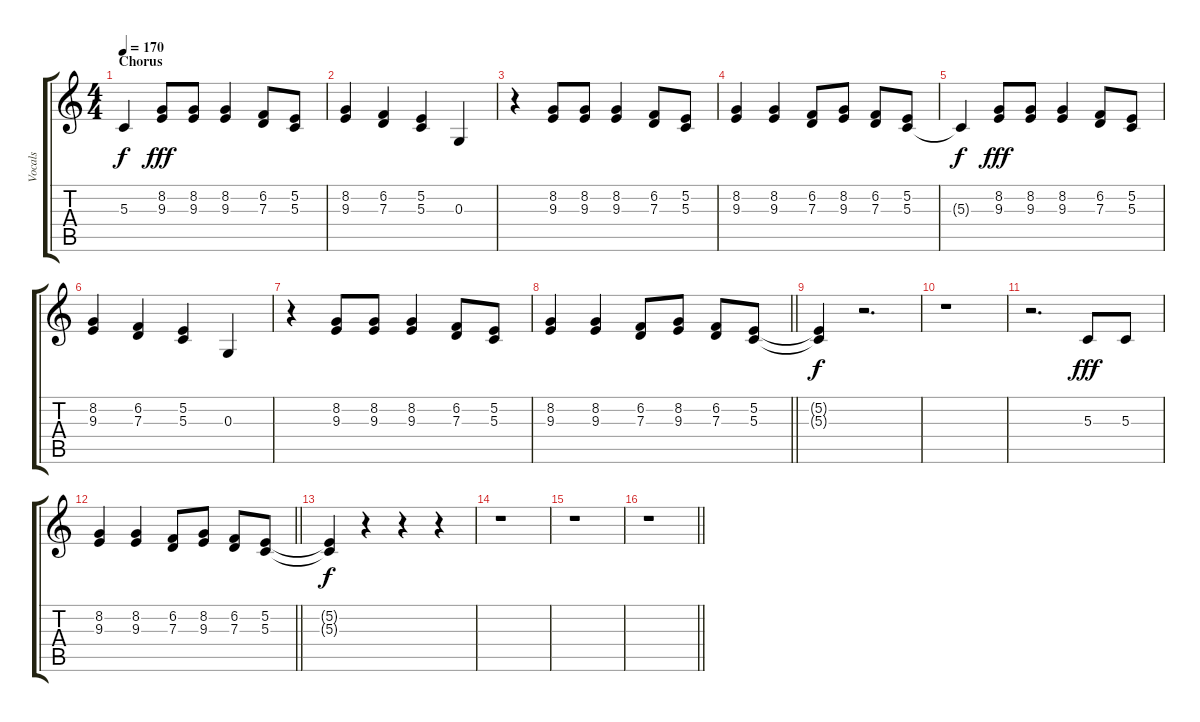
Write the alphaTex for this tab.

\track ("Vocals" "Vocals") {instrument tenorsax}
\staff {score tabs}
\tuning (E4 B3 G3 D3 A2 E2) {hide}
\ts (4 4)
\section ("" "Chorus")
\tempo 170
\clef g2
\ks c
5.3{t}.4{dy f} (8.2 9.3).8{dy fff} (8.2 9.3).8 (8.2 9.3).4 (6.2 7.3).8 (5.2 5.3).8 |
(8.2 9.3).4 (6.2 7.3).4 (5.2 5.3).4 0.3.4 |
r.4 (8.2 9.3).8 (8.2 9.3).8 (8.2 9.3).4 (6.2 7.3).8 (5.2 5.3).8 |
(8.2 9.3).4 (8.2 9.3).4 (6.2 7.3).8 (8.2 9.3).8 (6.2 7.3).8 (5.2 5.3).8 |
5.3{t}.4{dy f} (8.2 9.3).8{dy fff} (8.2 9.3).8 (8.2 9.3).4 (6.2 7.3).8 (5.2 5.3).8 |
(8.2 9.3).4 (6.2 7.3).4 (5.2 5.3).4 0.3.4 |
r.4 (8.2 9.3).8 (8.2 9.3).8 (8.2 9.3).4 (6.2 7.3).8 (5.2 5.3).8 |
\barLineRight lightlight
(8.2 9.3).4 (8.2 9.3).4 (6.2 7.3).8 (8.2 9.3).8 (6.2 7.3).8 (5.2 5.3).8 |
(5.2{t} 5.3{t}).4{dy f} r.2{d} |
r.1 |
r.2{d} 5.3.8{dy fff} 5.3.8 |
\barLineRight lightlight
(8.2 9.3).4 (8.2 9.3).4 (6.2 7.3).8 (8.2 9.3).8 (6.2 7.3).8 (5.2 5.3).8 |
(5.2{t} 5.3{t}).4{dy f} r.4 r.4 r.4 |
r.1 |
r.1 |
\barLineRight lightlight
r.1
